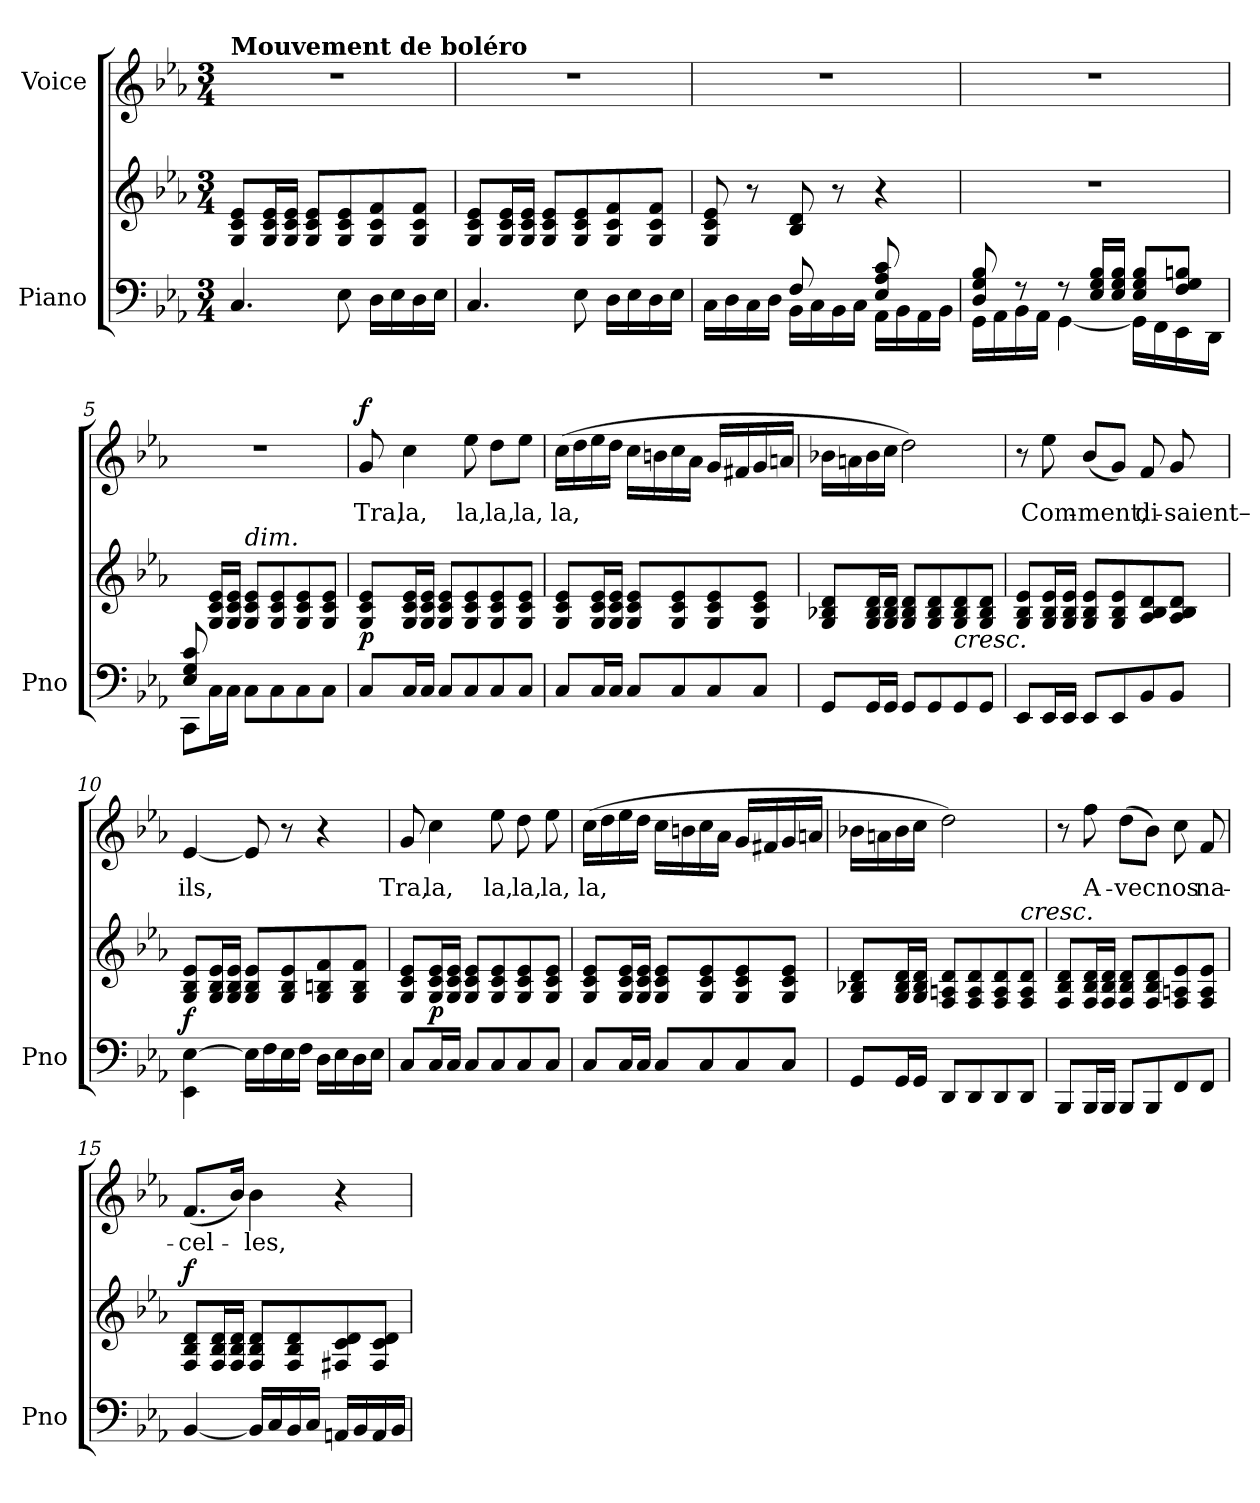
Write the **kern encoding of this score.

**kern	**kern	**dynam	**kern	**text	**dynam
*part2	*part2	*part2	*part1	*part1	*part1
*staff3	*staff2	*staff2/3	*staff1	*staff1	*staff1
*I"Piano	*	*	*I"Voice	*	*
*I'Pno	*	*	*	*	*
*clefF4	*clefG2	*	*clefG2	*	*
*k[b-e-a-]	*k[b-e-a-]	*	*k[b-e-a-]	*	*
*M3/4	*M3/4	*	*M3/4	*	*
*MM112	*MM112	*	*MM112	*	*
=1	=1	=1	=1	=1	=1
!	!	!	!LO:TX:a:B:t=Mouvement de boléro	!	!
!	!	!LO:DY:a=2	!	!	!
!	!	!LO:DY:n=1:b=2	!	!	!
4.C/	8G/ 8c/ 8e-/L	ff other-dynamics	2.r	.	.
.	16G/ 16c/ 16e-/L	.	.	.	.
.	16G/ 16c/ 16e-/JJ	.	.	.	.
.	8G/ 8c/ 8e-/L	.	.	.	.
8E-\	8G/ 8c/ 8e-/	.	.	.	.
16D\LL	8G/ 8c/ 8f/	.	.	.	.
16E-\	.	.	.	.	.
16D\	8G/ 8c/ 8f/J	.	.	.	.
16E-\JJ	.	.	.	.	.
=2	=2	=2	=2	=2	=2
4.C/	8G/ 8c/ 8e-/L	.	2.r	.	.
.	16G/ 16c/ 16e-/L	.	.	.	.
.	16G/ 16c/ 16e-/JJ	.	.	.	.
.	8G/ 8c/ 8e-/L	.	.	.	.
8E-\	8G/ 8c/ 8e-/	.	.	.	.
16D\LL	8G/ 8c/ 8f/	.	.	.	.
16E-\	.	.	.	.	.
16D\	8G/ 8c/ 8f/J	.	.	.	.
16E-\JJ	.	.	.	.	.
=3	=3	=3	=3	=3	=3
*^	*	*	*	*	*
16C\LL	4ryy	8G/ 8c/ 8e-/	.	2.r	.	.
16D\	.	.	.	.	.	.
16C\	.	8r	.	.	.	.
16D\JJ	.	.	.	.	.	.
16BB-\LL	8F/	8B-/ 8d/	.	.	.	.
16C\	.	.	.	.	.	.
16BB-\	8ryy	8r	.	.	.	.
16C\JJ	.	.	.	.	.	.
16AA-\LL	8E-/ 8A-/ 8c/	4r	.	.	.	.
16BB-\	.	.	.	.	.	.
16AA-\	8ryy	.	.	.	.	.
16BB-\JJ	.	.	.	.	.	.
!!LO:LB:g=z
=4	=4	=4	=4	=4	=4	=4
8D/ 8G/ 8B-/	16GG\LL	2.r	.	2.r	.	.
.	16AA-\	.	.	.	.	.
8r	16BB-\	.	.	.	.	.
.	16AA-\JJ	.	.	.	.	.
8r	[4GG\	.	.	.	.	.
16E-/ 16G/ 16B-/LL	.	.	.	.	.	.
16E-/ 16G/ 16B-/JJ	.	.	.	.	.	.
8E-/ 8G/ 8B-/L	16GG\LL]	.	.	.	.	.
.	16FF\	.	.	.	.	.
8F/ 8G/ 8Bn/J	16EE-\	.	.	.	.	.
.	16DD\JJ	.	.	.	.	.
=5	=5	=5	=5	=5	=5	=5
8E-/ 8G/ 8c/	8CC\L	8ryy	.	2.r	.	.
8rbbbyy	16C\L	16G/ 16c/ 16e-/LL	.	.	.	.
.	16C\JJ	16G/ 16c/ 16e-/JJ	.	.	.	.
!	!	!LO:TX:a:i:t=dim.	!	!	!	!
2rbbbyy	8C\L	8G/ 8c/ 8e-/L	.	.	.	.
.	8C\	8G/ 8c/ 8e-/	.	.	.	.
.	8C\	8G/ 8c/ 8e-/	.	.	.	.
.	8C\J	8G/ 8c/ 8e-/J	.	.	.	.
=6	=6	=6	=6	=6	=6	=6
!	!	!	!LO:DY:a=2	!	!LO:LY:b	!LO:DY:a
*v	*v	*	*	*	*	*
8C/L	8G/ 8c/ 8e-/L	p	8g/	Tra,	f
!	!	!	!	!LO:LY:b	!
16C/L	16G/ 16c/ 16e-/L	.	4cc\	la,	.
16C/JJ	16G/ 16c/ 16e-/JJ	.	.	.	.
8C/L	8G/ 8c/ 8e-/L	.	.	.	.
!	!	!	!	!LO:LY:b	!
8C/	8G/ 8c/ 8e-/	.	8ee-\	la,	.
!	!	!	!	!LO:LY:b	!
8C/	8G/ 8c/ 8e-/	.	8dd\L	la,	.
!	!	!	!	!LO:LY:b	!
8C/J	8G/ 8c/ 8e-/J	.	8ee-\J	la,	.
=7	=7	=7	=7	=7	=7
!	!	!	!	!LO:LY:b	!
8C/L	8G/ 8c/ 8e-/L	.	(>16cc\LL	la,	.
.	.	.	16dd\	.	.
16C/L	16G/ 16c/ 16e-/L	.	16ee-\	.	.
16C/JJ	16G/ 16c/ 16e-/JJ	.	16dd\JJ	.	.
8C/L	8G/ 8c/ 8e-/L	.	16cc\LL	.	.
.	.	.	16bn\	.	.
8C/	8G/ 8c/ 8e-/	.	16cc\	.	.
.	.	.	16a-\JJ	.	.
8C/	8G/ 8c/ 8e-/	.	16g/LL	.	.
.	.	.	16f#X/	.	.
8C/J	8G/ 8c/ 8e-/J	.	16g/	.	.
.	.	.	16an/JJ	.	.
!!LO:LB:g=z
=8	=8	=8	=8	=8	=8
8GG/L	8G/ 8B-X/ 8d/L	.	16b-X\LL	.	.
.	.	.	16an\	.	.
16GG/L	16G/ 16B-/ 16d/L	.	16b-\	.	.
16GG/JJ	16G/ 16B-/ 16d/JJ	.	16cc\JJ	.	.
8GG/L	8G/ 8B-/ 8d/L	.	2dd\)	.	.
8GG/	8G/ 8B-/ 8d/	.	.	.	.
!	!LO:TX:b:i:t=cresc.	!	!	!	!
8GG/	8G/ 8B-/ 8d/	.	.	.	.
8GG/J	8G/ 8B-/ 8d/J	.	.	.	.
=9	=9	=9	=9	=9	=9
8EE-/L	8G/ 8B-/ 8e-/L	.	8r	.	.
!	!	!	!	!LO:LY:b	!
16EE-/L	16G/ 16B-/ 16e-/L	.	8ee-\	Com-	.
16EE-/JJ	16G/ 16B-/ 16e-/JJ	.	.	.	.
!	!	!	!	!LO:LY:b	!
8EE-/L	8G/ 8B-/ 8e-/L	.	(<8b-/L	-ment,	.
8EE-/	8G/ 8B-/ 8e-/	.	8g/J)	.	.
!	!	!	!	!LO:LY:b	!
8BB-/	8A-/ 8B-/ 8d/	.	8f/	di-	.
!	!	!	!	!LO:LY:b	!
8BB-/J	8A-/ 8B-/ 8d/J	.	8g/	-saient–	.
=10	=10	=10	=10	=10	=10
!	!	!LO:DY:a=2	!	!LO:LY:b	!
4EE-\ [4E-\	8G/ 8B-/ 8e-/L	f	[4e-/	ils,	.
.	16G/ 16B-/ 16e-/L	.	.	.	.
.	16G/ 16B-/ 16e-/JJ	.	.	.	.
16E-\LL]	8G/ 8B-/ 8e-/L	.	8e-/]	.	.
16F\	.	.	.	.	.
16E-\	8G/ 8B-/ 8e-/	.	8r	.	.
16F\JJ	.	.	.	.	.
16D\LL	8G/ 8Bn/ 8f/	.	4r	.	.
16E-\	.	.	.	.	.
16D\	8G/ 8B/ 8f/J	.	.	.	.
16E-\JJ	.	.	.	.	.
=11	=11	=11	=11	=11	=11
!	!	!	!	!LO:LY:b	!
8C/L	8G/ 8c/ 8e-/L	.	8g/	Tra,	.
!	!	!LO:DY:b	!	!LO:LY:b	!
16C/L	16G/ 16c/ 16e-/L	p	4cc\	la,	.
16C/JJ	16G/ 16c/ 16e-/JJ	.	.	.	.
8C/L	8G/ 8c/ 8e-/L	.	.	.	.
!	!	!	!	!LO:LY:b	!
8C/	8G/ 8c/ 8e-/	.	8ee-\	la,	.
!	!	!	!	!LO:LY:b	!
8C/	8G/ 8c/ 8e-/	.	8dd\	la,	.
!	!	!	!	!LO:LY:b	!
8C/J	8G/ 8c/ 8e-/J	.	8ee-\	la,	.
!!LO:LB:g=z
=12	=12	=12	=12	=12	=12
!	!	!	!	!LO:LY:b	!
8C/L	8G/ 8c/ 8e-/L	.	(>16cc\LL	-la,	.
.	.	.	16dd\	.	.
16C/L	16G/ 16c/ 16e-/L	.	16ee-\	.	.
16C/JJ	16G/ 16c/ 16e-/JJ	.	16dd\JJ	.	.
8C/L	8G/ 8c/ 8e-/L	.	16cc\LL	.	.
.	.	.	16bn\	.	.
8C/	8G/ 8c/ 8e-/	.	16cc\	.	.
.	.	.	16a-\JJ	.	.
8C/	8G/ 8c/ 8e-/	.	16g/LL	.	.
.	.	.	16f#X/	.	.
8C/J	8G/ 8c/ 8e-/J	.	16g/	.	.
.	.	.	16an/JJ	.	.
=13	=13	=13	=13	=13	=13
8GG/L	8G/ 8B-X/ 8d/L	.	16b-X\LL	.	.
.	.	.	16an\	.	.
16GG/L	16G/ 16B-/ 16d/L	.	16b-\	.	.
16GG/JJ	16G/ 16B-/ 16d/JJ	.	16cc\JJ	.	.
8DD/L	8F/ 8An/ 8d/L	.	2dd\)	.	.
8DD/	8F/ 8A/ 8d/	.	.	.	.
8DD/	8F/ 8A/ 8d/	.	.	.	.
!	!LO:TX:a:i:t=cresc.	!	!	!	!
8DD/J	8F/ 8A/ 8d/J	.	.	.	.
=14	=14	=14	=14	=14	=14
8BBB-/L	8F/ 8B-/ 8d/L	.	8r	.	.
!	!	!	!	!LO:LY:b	!
16BBB-/L	16F/ 16B-/ 16d/L	.	8ff\	A-	.
16BBB-/JJ	16F/ 16B-/ 16d/JJ	.	.	.	.
!	!	!	!	!LO:LY:b	!
8BBB-/L	8F/ 8B-/ 8d/L	.	(>8dd\L	-vec	.
8BBB-/	8F/ 8B-/ 8d/	.	8b-\J)	.	.
!	!	!	!	!LO:LY:b	!
8FF/	8F/ 8An/ 8e-/	.	8cc\	nos	.
!	!	!	!	!LO:LY:b	!
8FF/J	8F/ 8A/ 8e-/J	.	8f/	na-	.
=15	=15	=15	=15	=15	=15
!	!	!LO:DY:a	!	!LO:LY:b	!
[4BB-/	8F/ 8B-/ 8d/L	f	(<8.f/L	-cel-	.
.	16F/ 16B-/ 16d/L	.	.	.	.
.	16F/ 16B-/ 16d/JJ	.	16b-/Jk)	.	.
!	!	!	!	!LO:LY:b	!
16BB-/LL]	8F/ 8B-/ 8d/L	.	4b-\	-les,	.
16C/	.	.	.	.	.
16BB-/	8F/ 8B-/ 8d/	.	.	.	.
16C/JJ	.	.	.	.	.
16AAn/LL	8F#X/ 8c/ 8d/	.	4r	.	.
16BB-/	.	.	.	.	.
16AA/	8F#/ 8c/ 8d/J	.	.	.	.
16BB-/JJ	.	.	.	.	.
=	=	=	=	=	=
*-	*-	*-	*-	*-	*-
